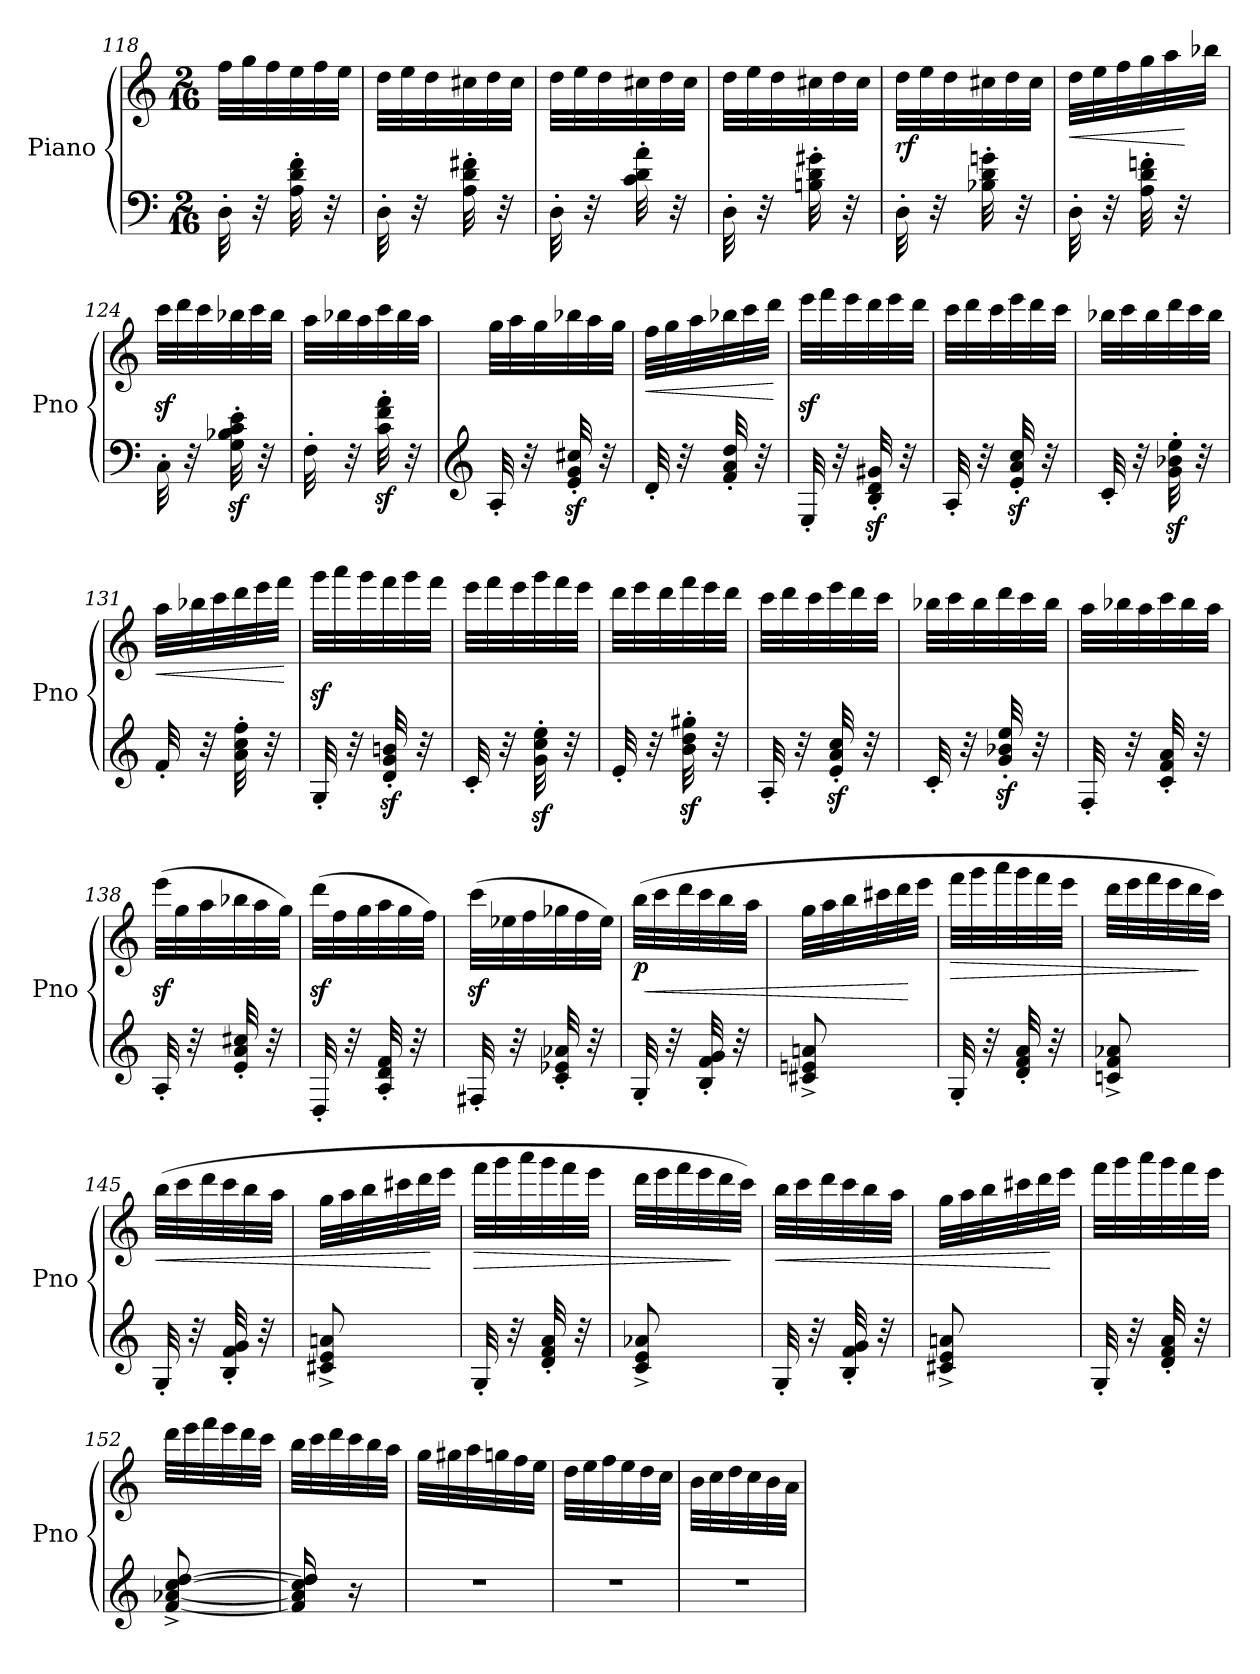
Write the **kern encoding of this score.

**kern	**kern	**dynam
*part1	*part1	*part1
*staff2	*staff1	*staff1/2
*I"Piano	*	*
*I'Pno	*	*
*clefF4	*clefG2	*
*k[]	*k[]	*
*M2/16	*M2/16	*
*	*Xtuplet	*
=118	=118	=118
32D'\	48ff\LLL	.
.	48gg\	.
32r	.	.
.	48ff\	.
32A\' 32d\' 32f\'	48ee\	.
.	48ff\	.
32r	.	.
.	48ee\JJJ	.
=119	=119	=119
32D'\	48dd\LLL	.
.	48ee\	.
32r	.	.
.	48dd\	.
32A\' 32d\' 32f#X\'	48cc#X\	.
.	48dd\	.
32r	.	.
.	48cc#\JJJ	.
=120	=120	=120
32D'\	48dd\LLL	.
.	48ee\	.
32r	.	.
.	48dd\	.
32c\' 32d\' 32a\'	48cc#X\	.
.	48dd\	.
32r	.	.
.	48cc#\JJJ	.
=121	=121	=121
32D'\	48dd\LLL	.
.	48ee\	.
32r	.	.
.	48dd\	.
32Bn\' 32d\' 32g#X\'	48cc#X\	.
.	48dd\	.
32r	.	.
.	48cc#\JJJ	.
!!LO:LB:g=z
=122	=122	=122
!	!	!LO:DY:b
32D'\	48dd\LLL	rf
.	48ee\	.
32r	.	.
.	48dd\	.
32B-X\' 32d\' 32gn\'	48cc#X\	.
.	48dd\	.
32r	.	.
.	48cc#\JJJ	.
=123	=123	=123
!	!	!LO:HP:b
32D'\	48dd\LLL	<
.	48ee\	.
32r	.	.
.	48ff\	.
32A\' 32d\' 32fn\'	48gg\	.
.	48aa\	.
32r	.	.
.	48bb-X\JJJ	[
=124	=124	=124
32C'\	48cccz<\LLL	.
.	48ddd\	.
32r	.	.
.	48ccc\	.
32G\z<' 32B-X\z<' 32c\z<' 32e\z<'	48bb-X\	.
.	48ccc\	.
32r	.	.
.	48bb-\JJJ	.
=125	=125	=125
32F'\	48aa\LLL	.
.	48bb-X\	.
32r	.	.
.	48aa\	.
32c\z<' 32f\z<' 32a\z<'	48ccc\	.
.	48bb-\	.
32r	.	.
.	48aa\JJJ	.
=126	=126	=126
*clefG2	*	*
32A'/	48gg\LLL	.
.	48aa\	.
32r	.	.
.	48gg\	.
32e/z<' 32g/z<' 32cc#X/z<'	48bb-X\	.
.	48aa\	.
32r	.	.
.	48gg\JJJ	.
=127	=127	=127
!	!	!LO:HP:b
32d'/	48ff\LLL	<
.	48gg\	.
32r	.	.
.	48aa\	.
32f/' 32a/' 32dd/'	48bb-X\	.
.	48ccc\	.
32r	.	.
.	48ddd\JJJ	.
.	.	[
!!LO:PB:g=z
=128	=128	=128
32E'/	48eeez<\LLL	.
.	48fff\	.
32r	.	.
.	48eee\	.
32B/z<' 32d/z<' 32g#X/z<'	48ddd\	.
.	48eee\	.
32r	.	.
.	48ddd\JJJ	.
=129	=129	=129
32A'/	48ccc\LLL	.
.	48ddd\	.
32r	.	.
.	48ccc\	.
32e/z<' 32a/z<' 32cc/z<'	48eee\	.
.	48ddd\	.
32r	.	.
.	48ccc\JJJ	.
=130	=130	=130
32c'/	48bb-X\LLL	.
.	48ccc\	.
32r	.	.
.	48bb-\	.
32g\z<' 32b-X\z<' 32ee\z<'	48ddd\	.
.	48ccc\	.
32r	.	.
.	48bb-\JJJ	.
=131	=131	=131
!	!	!LO:HP:b
32f'/	48aa\LLL	<
.	48bb-X\	.
32r	.	.
.	48ccc\	.
32a\' 32cc\' 32ff\'	48ddd\	.
.	48eee\	.
32r	.	.
.	48fff\JJJ	.
.	.	[
=132	=132	=132
32G'/	48gggz<\LLL	.
.	48aaa\	.
32r	.	.
.	48ggg\	.
32d/z<' 32g/z<' 32bn/z<'	48fff\	.
.	48ggg\	.
32r	.	.
.	48fff\JJJ	.
=133	=133	=133
32c'/	48eee\LLL	.
.	48fff\	.
32r	.	.
.	48eee\	.
32g\z<' 32cc\z<' 32ee\z<'	48ggg\	.
.	48fff\	.
32r	.	.
.	48eee\JJJ	.
!!LO:LB:g=z
=134	=134	=134
32e'/	48ddd\LLL	.
.	48eee\	.
32r	.	.
.	48ddd\	.
32b\z<' 32dd\z<' 32gg#X\z<'	48fff\	.
.	48eee\	.
32r	.	.
.	48ddd\JJJ	.
=135	=135	=135
32A'/	48ccc\LLL	.
.	48ddd\	.
32r	.	.
.	48ccc\	.
32e/z<' 32a/z<' 32cc/z<'	48eee\	.
.	48ddd\	.
32r	.	.
.	48ccc\JJJ	.
=136	=136	=136
32c'/	48bb-X\LLL	.
.	48ccc\	.
32r	.	.
.	48bb-\	.
32g/z<' 32b-X/z<' 32ee/z<'	48ddd\	.
.	48ccc\	.
32r	.	.
.	48bb-\JJJ	.
=137	=137	=137
32F'/	48aa\LLL	.
.	48bb-X\	.
32r	.	.
.	48aa\	.
32c/' 32f/' 32a/'	48ccc\	.
.	48bb-\	.
32r	.	.
.	48aa\JJJ	.
=138	=138	=138
32A'/	(>48eeez<\LLL	.
.	48gg\	.
32r	.	.
.	48aa\	.
32e/' 32a/' 32cc#X/'	48bb-X\	.
.	48aa\	.
32r	.	.
.	48gg\JJJ)	.
=139	=139	=139
32D'/	(>48dddz<\LLL	.
.	48ff\	.
32r	.	.
.	48gg\	.
32A/' 32d/' 32f/'	48aa\	.
.	48gg\	.
32r	.	.
.	48ff\JJJ)	.
!!LO:PB:g=z
=140	=140	=140
32F#X'/	(>48cccz<\LLL	.
.	48ee-X\	.
32r	.	.
.	48ff\	.
32c/' 32e-X/' 32a-X/'	48gg-X\	.
.	48ff\	.
32r	.	.
.	48ee-\JJJ)	.
=141	=141	=141
!	!	!LO:DY:b
32G'/	(>48bb\LLL	p
!	!	!LO:HP:b
.	48ccc\	<
32r	.	.
.	48ddd\	.
32B/' 32f/' 32g/'	48ccc\	.
.	48bb\	.
32r	.	.
.	48aa\JJJ	.
=142	=142	=142
8c#X/^ 8en/^ 8an/^	48gg\LLL	.
.	48aa\	.
.	48bb\	.
.	48ccc#X\	.
.	48ddd\	.
.	48eee\JJJ	[
=143	=143	=143
!	!	!LO:HP:b
32G'/	48fff\LLL	>
.	48ggg\	.
32r	.	.
.	48aaa\	.
32d/' 32f/' 32a/'	48ggg\	.
.	48fff\	.
32r	.	.
.	48eee\JJJ	.
=144	=144	=144
8cn/^ 8f/^ 8a-X/^	48ddd\LLL	.
.	48eee\	.
.	48fff\	.
.	48eee\	.
.	48ddd\	.
.	48ccc\JJJ)	]
=145	=145	=145
!	!	!LO:HP:b
32G'/	(>48bb\LLL	<
.	48ccc\	.
32r	.	.
.	48ddd\	.
32B/' 32f/' 32g/'	48ccc\	.
.	48bb\	.
32r	.	.
.	48aa\JJJ	.
!!LO:PB:g=z
=146	=146	=146
8c#X/^ 8e/^ 8an/^	48gg\LLL	.
.	48aa\	.
.	48bb\	.
.	48ccc#X\	.
.	48ddd\	.
.	48eee\JJJ	[
=147	=147	=147
!	!	!LO:HP:b
32G'/	48fff\LLL	>
.	48ggg\	.
32r	.	.
.	48aaa\	.
32d/' 32f/' 32a/'	48ggg\	.
.	48fff\	.
32r	.	.
.	48eee\JJJ	.
=148	=148	=148
8c/^ 8e/^ 8a-X/^	48ddd\LLL	.
.	48eee\	.
.	48fff\	.
.	48eee\	.
.	48ddd\	.
.	48ccc\JJJ)	]
=149	=149	=149
!	!	!LO:HP:b
32G'/	48bb\LLL	<
.	48ccc\	.
32r	.	.
.	48ddd\	.
32B/' 32f/' 32g/'	48ccc\	.
.	48bb\	.
32r	.	.
.	48aa\JJJ	.
=150	=150	=150
8c#X/^ 8e/^ 8an/^	48gg\LLL	.
.	48aa\	.
.	48bb\	.
.	48ccc#X\	.
.	48ddd\	.
.	48eee\JJJ	[
=151	=151	=151
32G'/	48fff\LLL	.
.	48ggg\	.
32r	.	.
.	48aaa\	.
32d/' 32f/' 32a/'	48ggg\	.
.	48fff\	.
32r	.	.
.	48eee\JJJ	.
!!LO:LB:g=z
=152	=152	=152
[8f/^ [8a-X/^ [8cc/^ [8dd/^	48ddd\LLL	.
.	48eee\	.
.	48fff\	.
.	48eee\	.
.	48ddd\	.
.	48ccc\JJJ	.
=153	=153	=153
16f/] 16a-/] 16cc/] 16dd/]	48bb\LLL	.
.	48ccc\	.
.	48ddd\	.
16r	48ccc\	.
.	48bb\	.
.	48aa\JJJ	.
=154	=154	=154
8r	48gg\LLL	.
.	48gg#X\	.
.	48aa\	.
.	48ggn\	.
.	48ff\	.
.	48ee\JJJ	.
=155	=155	=155
8r	48dd\LLL	.
.	48ee\	.
.	48ff\	.
.	48ee\	.
.	48dd\	.
.	48cc\JJJ	.
=156	=156	=156
8r	48b\LLL	.
.	48cc\	.
.	48dd\	.
.	48cc\	.
.	48b\	.
.	48a\JJJ	.
=	=	=
*-	*-	*-
